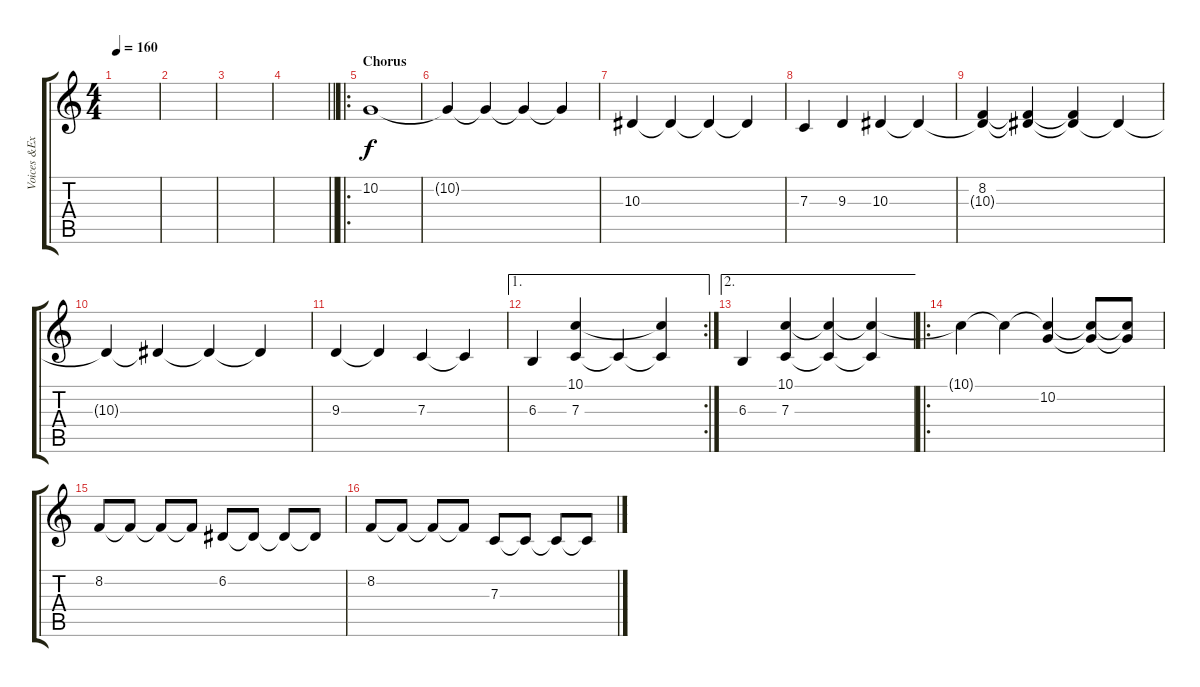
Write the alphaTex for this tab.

\track ("Voices &Extras" "Voices &Ex") {instrument choiraahs}
\staff {score tabs}
\tuning (D4 A3 F3 C3 G2 D2) {hide}
\ts (4 4)
\tempo 160
\clef g2
\ks c
|
|
|
\barLineRight lightlight
|
\ro
\section ("" "Chorus")
10.2.1{instrument stringensemble2} |
10.2{t}.4 10.2{t}.4 10.2{t}.4 10.2{t}.4 |
10.3.4 10.3{t}.4 10.3{t}.4 10.3{t}.4 |
7.3.4 9.3.4 10.3.4 10.3{t}.4 |
(8.2 10.3{t}).4 (8.2{t} 10.3{t}).4 (8.2{t} 10.3{t}).4 10.3{t}.4 |
10.3{t}.4 10.3{t}.4 10.3{t}.4 10.3{t}.4 |
9.3.4 9.3{t}.4 7.3.4 7.3{t}.4 |
\ae 1
\rc 2
6.3.4 (10.1 7.3).4 7.3{t}.4 (10.1{t} 7.3{t}).4 |
\ae 2
6.3.4 (10.1 7.3).4 (10.1{t} 7.3{t}).4 (10.1{t} 7.3{t}).4 |
\ro
10.1{t}.4 10.1{t}.4 (10.1{t} 10.2).4{instrument choiraahs} (10.1{t} 10.2{t}).8 (10.1{t} 10.2{t}).8 |
8.2.8 8.2{t}.8 8.2{t}.8 8.2{t}.8 6.2.8 6.2{t}.8 6.2{t}.8 6.2{t}.8 |
8.2.8 8.2{t}.8 8.2{t}.8 8.2{t}.8 7.3.8 7.3{t}.8 7.3{t}.8 7.3{t}.8
